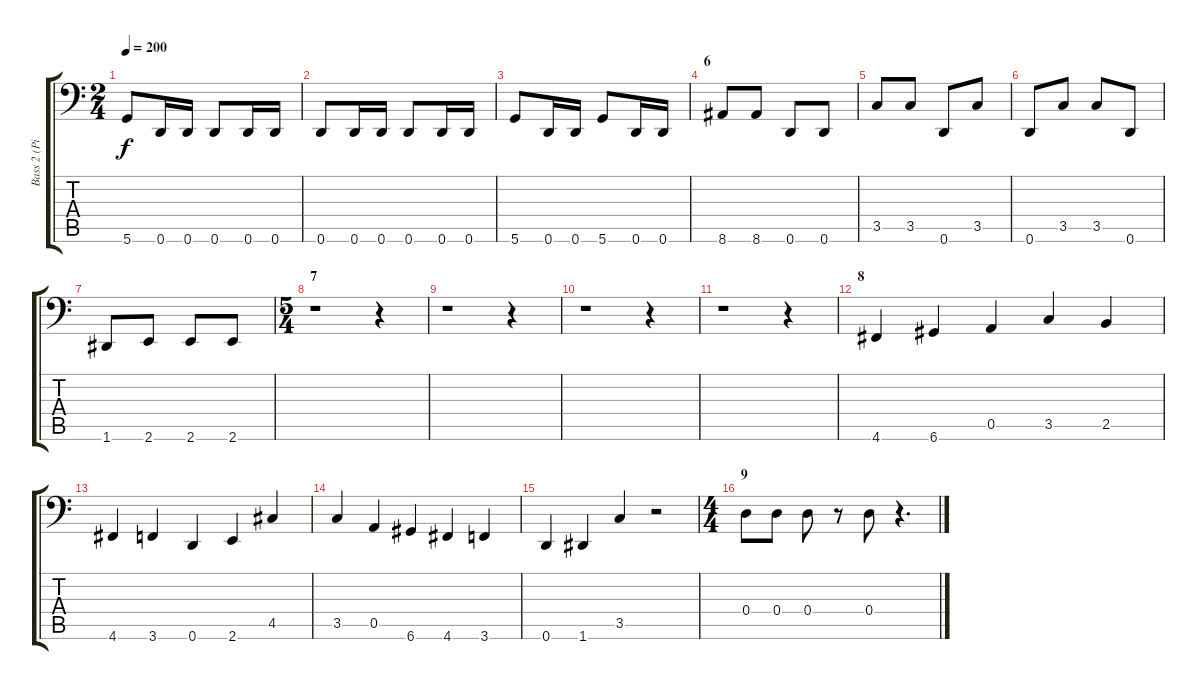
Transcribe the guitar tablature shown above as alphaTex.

\track ("Bass 2 (Pick)" "Bass 2 (Pi") {instrument electricbasspick}
\staff {score tabs}
\tuning (E3 B2 G2 D2 A1 D1) {hide}
\ts (2 4)
\tempo 200
\clef f4
\ks c
5.6.8{dy f} 0.6.16 0.6.16 0.6.8 0.6.16 0.6.16 |
0.6.8 0.6.16 0.6.16 0.6.8 0.6.16 0.6.16 |
5.6.8 0.6.16 0.6.16 5.6.8 0.6.16 0.6.16 |
\section ("" "6")
8.6.8 8.6.8 0.6.8 0.6.8 |
3.5.8 3.5.8 0.6.8 3.5.8 |
0.6.8 3.5.8 3.5.8 0.6.8 |
1.6.8 2.6.8 2.6.8 2.6.8 |
\ts (5 4)
\section ("" "7")
r.1 r.4 |
r.1 r.4 |
r.1 r.4 |
r.1 r.4 |
\section ("" "8")
4.6.4 6.6.4 0.5.4 3.5.4 2.5.4 |
4.6.4 3.6.4 0.6.4 2.6.4 4.5.4 |
3.5.4 0.5.4 6.6.4 4.6.4 3.6.4 |
0.6.4 1.6.4 3.5.4 r.2 |
\ts (4 4)
\section ("" "9")
0.4.8 0.4.8 0.4.8 r.8 0.4.8 r.4{d}
